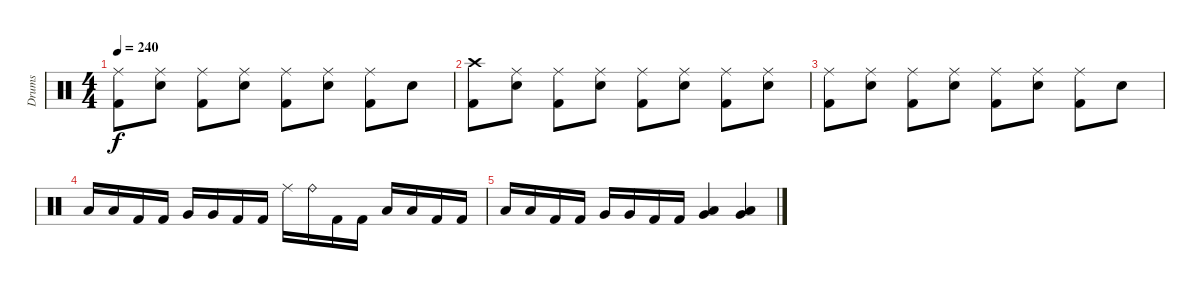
\track ("Drums" "Drums") {instrument percussion}
\staff {score}
\articulation defaults
\ts (4 4)
\tempo 240
\clef neutral
\ks c
("Ride (middle)" "Kick (hit) 2").8{dy f} ("Ride (middle)" "Electric Snare (hit)").8 ("Ride (middle)" "Kick (hit) 2").8 ("Ride (middle)" "Electric Snare (hit)").8 ("Ride (middle)" "Kick (hit) 2").8 ("Ride (middle)" "Electric Snare (hit)").8 ("Ride (middle)" "Kick (hit) 2").8 "Electric Snare (hit)".8 |
("Crash high (hit)" "Kick (hit) 2").8 ("Ride (middle)" "Electric Snare (hit)").8 ("Ride (middle)" "Kick (hit) 2").8 ("Ride (middle)" "Electric Snare (hit)").8 ("Ride (middle)" "Kick (hit) 2").8 ("Ride (middle)" "Electric Snare (hit)").8 ("Ride (middle)" "Kick (hit) 2").8 ("Ride (middle)" "Electric Snare (hit)").8 |
("Ride (middle)" "Kick (hit) 2").8 ("Ride (middle)" "Electric Snare (hit)").8 ("Ride (middle)" "Kick (hit) 2").8 ("Ride (middle)" "Electric Snare (hit)").8 ("Ride (middle)" "Kick (hit) 2").8 ("Ride (middle)" "Electric Snare (hit)").8 ("Ride (middle)" "Kick (hit) 2").8 "Electric Snare (hit)".8 |
"Low Tom (hit)".16 "Low Tom (hit)".16 "Kick (hit) 2".16 "Kick (hit) 2".16 "Very Low Tom (hit)".16 "Very Low Tom (hit)".16 "Kick (hit) 2".16 "Kick (hit) 2".16 "Ride (middle)".16 "Ride (bell)".16 "Kick (hit) 2".16 "Kick (hit) 2".16 "Low Floor Tom (hit)".16 "Low Floor Tom (hit)".16 "Kick (hit) 2".16 "Kick (hit) 2".16 |
"Low Tom (hit)".16 "Low Tom (hit)".16 "Kick (hit) 2".16 "Kick (hit) 2".16 "Very Low Tom (hit)".16 "Very Low Tom (hit)".16 "Kick (hit) 2".16 "Kick (hit) 2".16 ("Low Floor Tom (hit)" "Very Low Tom (hit)").4 ("Low Floor Tom (hit)" "Very Low Tom (hit)").4
